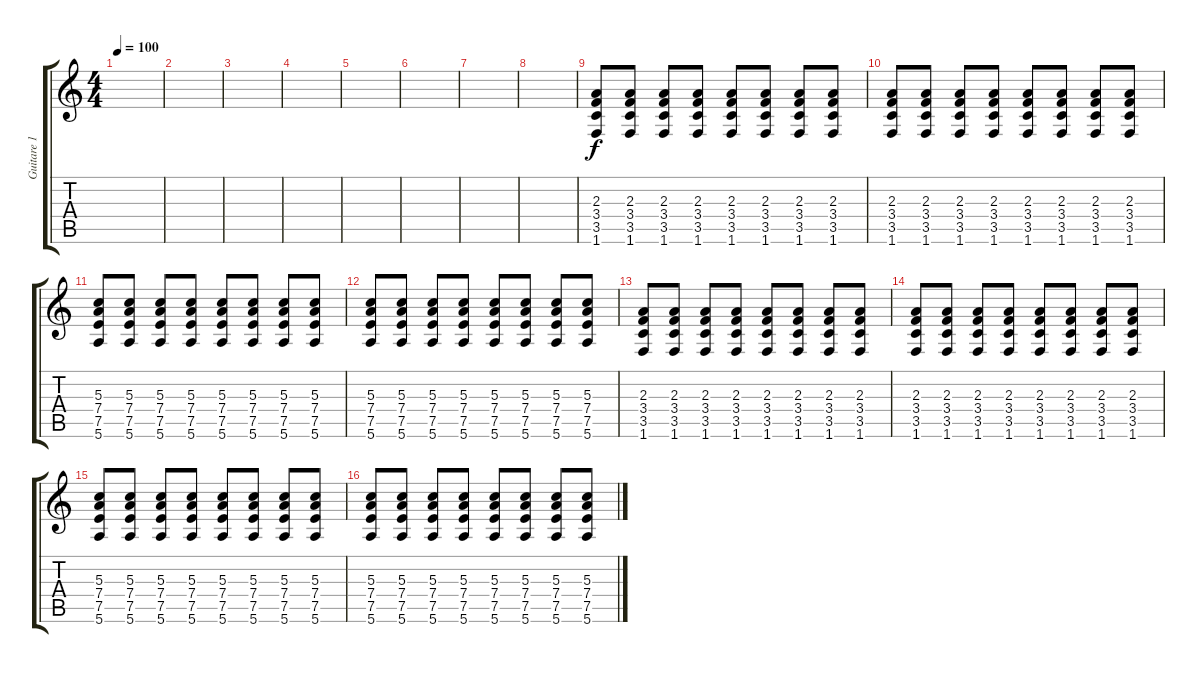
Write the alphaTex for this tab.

\track ("Guitare 1" "Guitare 1") {instrument overdrivenguitar}
\staff {score tabs}
\tuning (E4 B3 G3 D3 A2 E2) {hide}
\ts (4 4)
\tempo 100
\clef g2
\ks c
|
|
|
|
|
|
|
|
(2.3 3.4 3.5 1.6).8 (2.3 3.4 3.5 1.6).8 (2.3 3.4 3.5 1.6).8 (2.3 3.4 3.5 1.6).8 (2.3 3.4 3.5 1.6).8 (2.3 3.4 3.5 1.6).8 (2.3 3.4 3.5 1.6).8 (2.3 3.4 3.5 1.6).8 |
(2.3 3.4 3.5 1.6).8 (2.3 3.4 3.5 1.6).8 (2.3 3.4 3.5 1.6).8 (2.3 3.4 3.5 1.6).8 (2.3 3.4 3.5 1.6).8 (2.3 3.4 3.5 1.6).8 (2.3 3.4 3.5 1.6).8 (2.3 3.4 3.5 1.6).8 |
(5.3 7.4 7.5 5.6).8 (5.3 7.4 7.5 5.6).8 (5.3 7.4 7.5 5.6).8 (5.3 7.4 7.5 5.6).8 (5.3 7.4 7.5 5.6).8 (5.3 7.4 7.5 5.6).8 (5.3 7.4 7.5 5.6).8 (5.3 7.4 7.5 5.6).8 |
(5.3 7.4 7.5 5.6).8 (5.3 7.4 7.5 5.6).8 (5.3 7.4 7.5 5.6).8 (5.3 7.4 7.5 5.6).8 (5.3 7.4 7.5 5.6).8 (5.3 7.4 7.5 5.6).8 (5.3 7.4 7.5 5.6).8 (5.3 7.4 7.5 5.6).8 |
(2.3 3.4 3.5 1.6).8 (2.3 3.4 3.5 1.6).8 (2.3 3.4 3.5 1.6).8 (2.3 3.4 3.5 1.6).8 (2.3 3.4 3.5 1.6).8 (2.3 3.4 3.5 1.6).8 (2.3 3.4 3.5 1.6).8 (2.3 3.4 3.5 1.6).8 |
(2.3 3.4 3.5 1.6).8 (2.3 3.4 3.5 1.6).8 (2.3 3.4 3.5 1.6).8 (2.3 3.4 3.5 1.6).8 (2.3 3.4 3.5 1.6).8 (2.3 3.4 3.5 1.6).8 (2.3 3.4 3.5 1.6).8 (2.3 3.4 3.5 1.6).8 |
(5.3 7.4 7.5 5.6).8 (5.3 7.4 7.5 5.6).8 (5.3 7.4 7.5 5.6).8 (5.3 7.4 7.5 5.6).8 (5.3 7.4 7.5 5.6).8 (5.3 7.4 7.5 5.6).8 (5.3 7.4 7.5 5.6).8 (5.3 7.4 7.5 5.6).8 |
(5.3 7.4 7.5 5.6).8 (5.3 7.4 7.5 5.6).8 (5.3 7.4 7.5 5.6).8 (5.3 7.4 7.5 5.6).8 (5.3 7.4 7.5 5.6).8 (5.3 7.4 7.5 5.6).8 (5.3 7.4 7.5 5.6).8 (5.3 7.4 7.5 5.6).8
